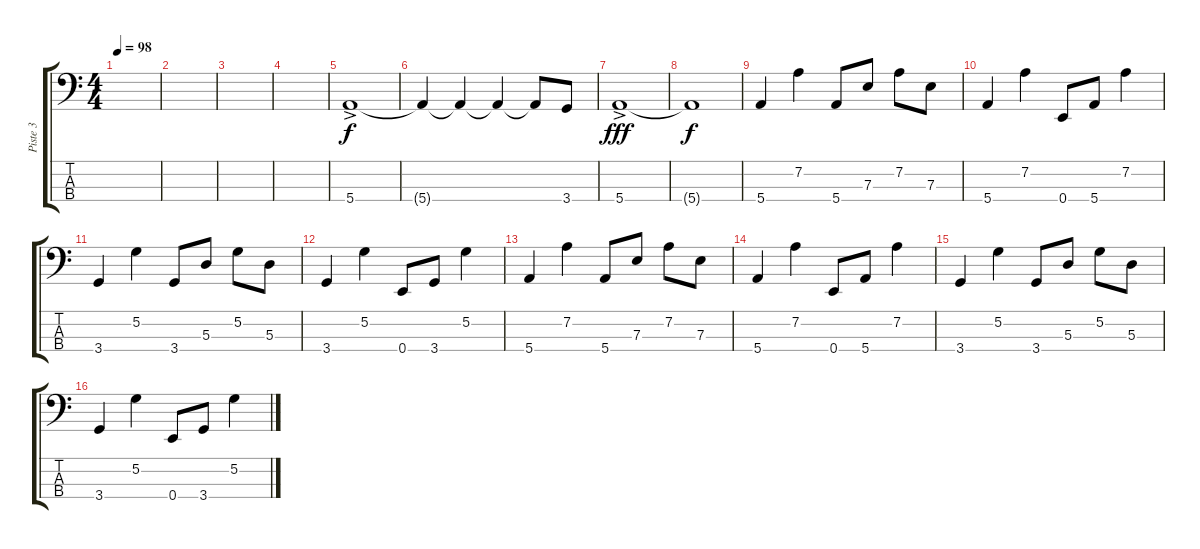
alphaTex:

\track ("Piste 3" "Piste 3") {instrument electricbassfinger}
\staff {score tabs}
\tuning (G2 D2 A1 E1) {hide}
\ts (4 4)
\tempo 98
\clef f4
\ks c
|
|
|
|
5.4{ac}.1 |
5.4{t}.4{dy f} 5.4{t}.4 5.4{t}.4 5.4{t}.8 3.4.8 |
5.4{ac}.1{dy fff} |
5.4{t}.1{dy f} |
5.4.4 7.2.4 5.4.8 7.3.8 7.2.8 7.3.8 |
5.4.4 7.2.4 0.4.8 5.4.8 7.2.4 |
3.4.4 5.2.4 3.4.8 5.3.8 5.2.8 5.3.8 |
3.4.4 5.2.4 0.4.8 3.4.8 5.2.4 |
5.4.4 7.2.4 5.4.8 7.3.8 7.2.8 7.3.8 |
5.4.4 7.2.4 0.4.8 5.4.8 7.2.4 |
3.4.4 5.2.4 3.4.8 5.3.8 5.2.8 5.3.8 |
3.4.4 5.2.4 0.4.8 3.4.8 5.2.4
